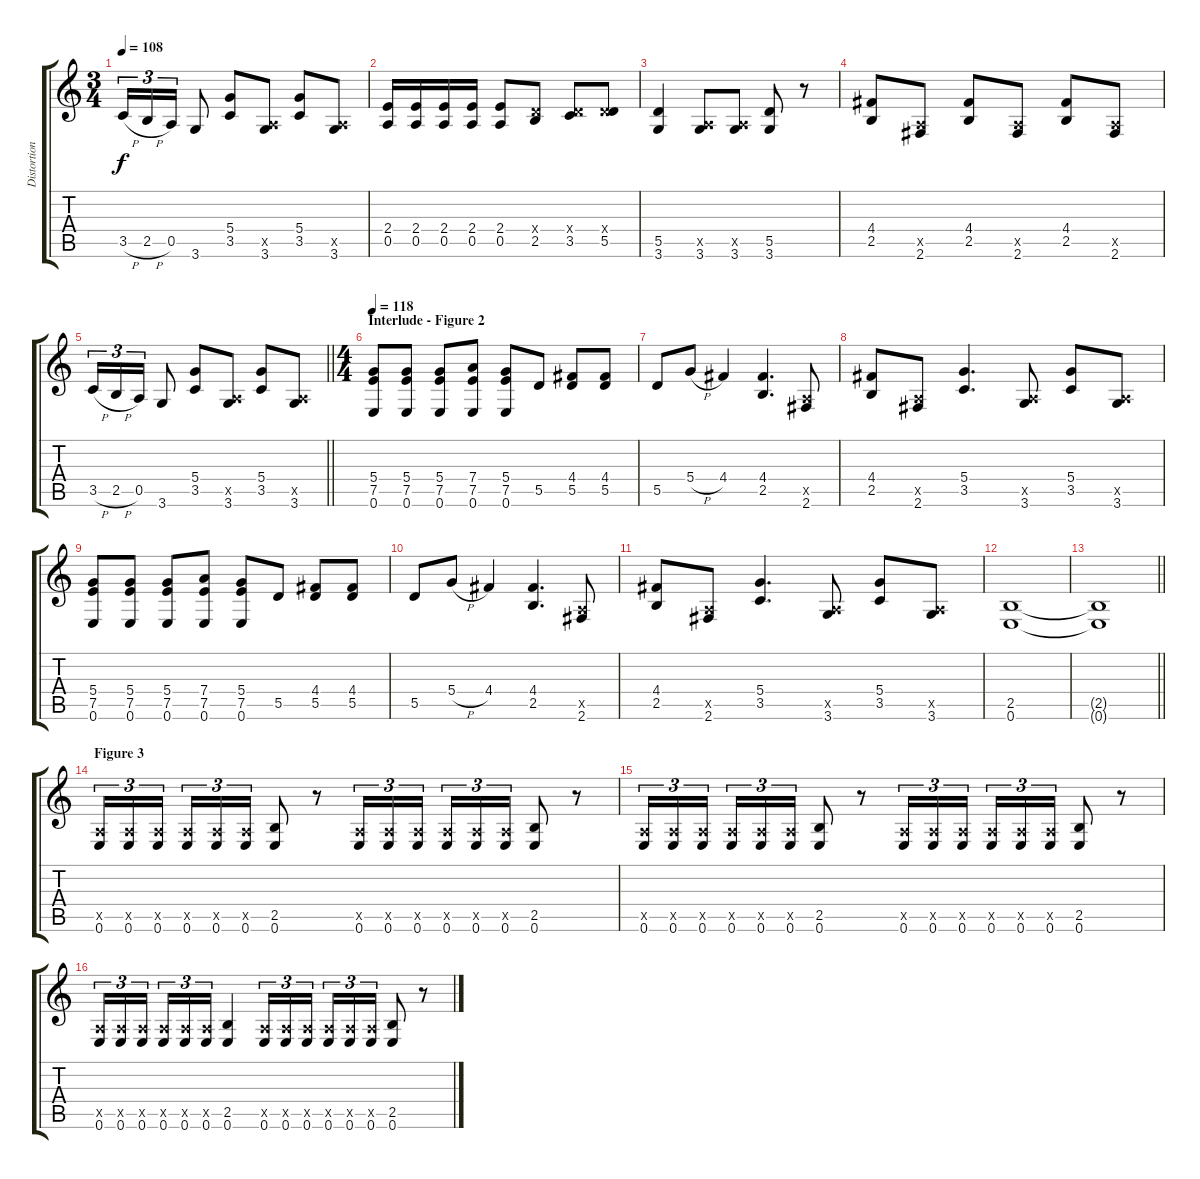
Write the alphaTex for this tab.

\track ("Distortion Guitar \"James Hetfield\"" "Distortion") {instrument distortionguitar}
\staff {score tabs}
\tuning (E4 B3 G3 D3 A2 E2) {hide}
\ts (3 4)
\tempo 108
\clef g2
\ks c
3.5{h}.16{tu (3 2) dy f} 2.5{h}.16{tu (3 2)} 0.5.16{tu (3 2)} 3.6.8 (5.4 3.5).8 (0.5{x} 3.6).8 (5.4 3.5).8 (0.5{x} 3.6).8 |
(2.4 0.5).16 (2.4 0.5).16 (2.4 0.5).16 (2.4 0.5).16 (2.4 0.5).8 (0.4{x} 2.5).8 (0.4{x} 3.5).8 (0.4{x} 5.5).8 |
(5.5 3.6).4 (0.5{x} 3.6).8 (0.5{x} 3.6).8 (5.5 3.6).8 r.8 |
(4.4 2.5).8 (0.5{x} 2.6).8 (4.4 2.5).8 (0.5{x} 2.6).8 (4.4 2.5).8 (0.5{x} 2.6).8 |
\barLineRight lightlight
3.5{h}.16{tu (3 2)} 2.5{h}.16{tu (3 2)} 0.5.16{tu (3 2)} 3.6.8 (5.4 3.5).8 (0.5{x} 3.6).8 (5.4 3.5).8 (0.5{x} 3.6).8 |
\ts (4 4)
\section ("" "Interlude - Figure 2")
\tempo 118
(5.4 7.5 0.6).8 (5.4 7.5 0.6).8 (5.4 7.5 0.6).8 (7.4 7.5 0.6).8 (5.4 7.5 0.6).8 5.5.8 (4.4 5.5).8 (4.4 5.5).8 |
5.5.8 5.4{h}.8 4.4.4 (4.4 2.5).4{d} (0.5{x} 2.6).8 |
(4.4 2.5).8 (0.5{x} 2.6).8 (5.4 3.5).4{d} (0.5{x} 3.6).8 (5.4 3.5).8 (0.5{x} 3.6).8 |
(5.4 7.5 0.6).8 (5.4 7.5 0.6).8 (5.4 7.5 0.6).8 (7.4 7.5 0.6).8 (5.4 7.5 0.6).8 5.5.8 (4.4 5.5).8 (4.4 5.5).8 |
5.5.8 5.4{h}.8 4.4.4 (4.4 2.5).4{d} (0.5{x} 2.6).8 |
(4.4 2.5).8 (0.5{x} 2.6).8 (5.4 3.5).4{d} (0.5{x} 3.6).8 (5.4 3.5).8 (0.5{x} 3.6).8 |
(2.5 0.6).1 |
\barLineRight lightlight
(2.5{t} 0.6{t}).1 |
\section ("" "Figure 3")
(0.5{x} 0.6).16{tu (3 2)} (0.5{x} 0.6).16{tu (3 2)} (0.5{x} 0.6).16{tu (3 2) beam splitsecondary} (0.5{x} 0.6).16{tu (3 2)} (0.5{x} 0.6).16{tu (3 2)} (0.5{x} 0.6).16{tu (3 2)} (2.5 0.6).8 r.8 (0.5{x} 0.6).16{tu (3 2)} (0.5{x} 0.6).16{tu (3 2)} (0.5{x} 0.6).16{tu (3 2) beam splitsecondary} (0.5{x} 0.6).16{tu (3 2)} (0.5{x} 0.6).16{tu (3 2)} (0.5{x} 0.6).16{tu (3 2)} (2.5 0.6).8 r.8 |
(0.5{x} 0.6).16{tu (3 2)} (0.5{x} 0.6).16{tu (3 2)} (0.5{x} 0.6).16{tu (3 2) beam splitsecondary} (0.5{x} 0.6).16{tu (3 2)} (0.5{x} 0.6).16{tu (3 2)} (0.5{x} 0.6).16{tu (3 2)} (2.5 0.6).8 r.8 (0.5{x} 0.6).16{tu (3 2)} (0.5{x} 0.6).16{tu (3 2)} (0.5{x} 0.6).16{tu (3 2) beam splitsecondary} (0.5{x} 0.6).16{tu (3 2)} (0.5{x} 0.6).16{tu (3 2)} (0.5{x} 0.6).16{tu (3 2)} (2.5 0.6).8 r.8 |
(0.5{x} 0.6).16{tu (3 2)} (0.5{x} 0.6).16{tu (3 2)} (0.5{x} 0.6).16{tu (3 2) beam splitsecondary} (0.5{x} 0.6).16{tu (3 2)} (0.5{x} 0.6).16{tu (3 2)} (0.5{x} 0.6).16{tu (3 2)} (2.5 0.6).4 (0.5{x} 0.6).16{tu (3 2)} (0.5{x} 0.6).16{tu (3 2)} (0.5{x} 0.6).16{tu (3 2) beam splitsecondary} (0.5{x} 0.6).16{tu (3 2)} (0.5{x} 0.6).16{tu (3 2)} (0.5{x} 0.6).16{tu (3 2)} (2.5 0.6).8 r.8
